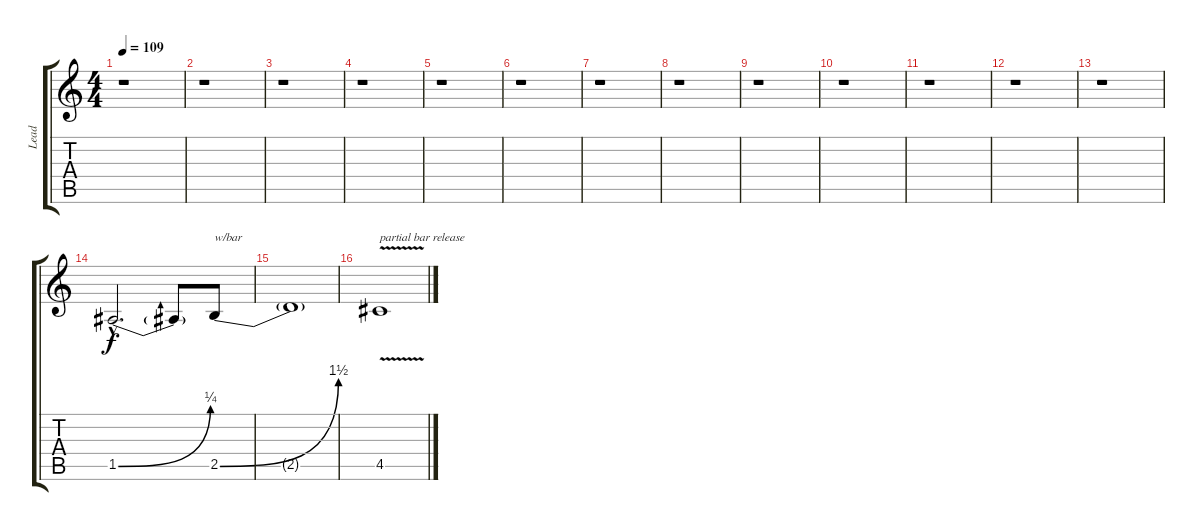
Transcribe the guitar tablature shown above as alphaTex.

\track ("Lead " "Lead ") {instrument distortionguitar}
\staff {score tabs}
\tuning (E4 B3 G3 D3 A2 E2) {hide}
\ts (4 4)
\tempo 109
\clef g2
\ks c
r.1{dy f} |
r.1 |
r.1 |
r.1 |
r.1 |
r.1 |
r.1 |
r.1 |
r.1 |
r.1 |
r.1 |
r.1 |
r.1 |
1.5{be (bend 0 0 60 1) hac}.2{d} 1.5{t}.8 2.5{be (bend 0 0 60 6)}.8{txt "w/bar"} |
2.5{t}.1 |
4.5{v}.1{txt "partial bar release"}
